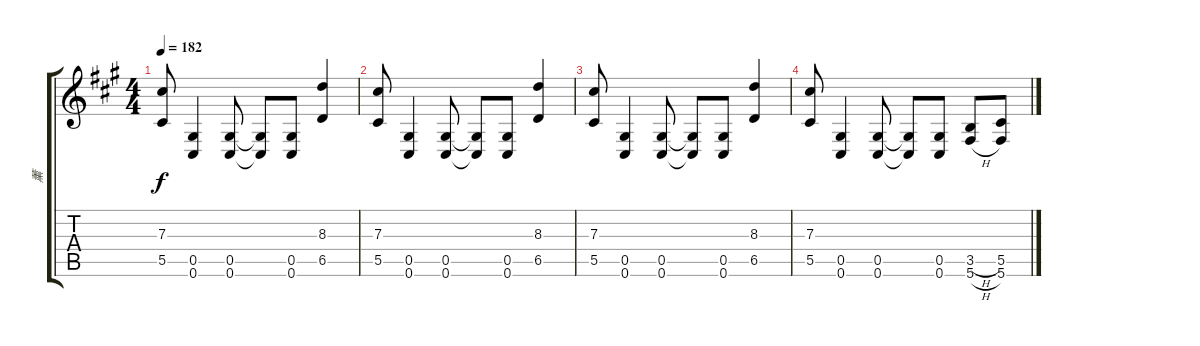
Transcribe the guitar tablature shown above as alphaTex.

\track ("薰" "薰") {instrument overdrivenguitar}
\staff {score tabs}
\tuning (Eb4 Bb3 Gb3 Db3 Ab2 Db2) {hide}
\ts (4 4)
\tempo 182
\clef g2
\ks a
(7.3 5.5).8{dy f} (0.5 0.6).4 (0.5 0.6).8 (0.5{t} 0.6{t}).8 (0.5 0.6).8 (8.3 6.5).4 |
(7.3 5.5).8 (0.5 0.6).4 (0.5 0.6).8 (0.5{t} 0.6{t}).8 (0.5 0.6).8 (8.3 6.5).4 |
(7.3 5.5).8 (0.5 0.6).4 (0.5 0.6).8 (0.5{t} 0.6{t}).8 (0.5 0.6).8 (8.3 6.5).4 |
(7.3 5.5).8 (0.5 0.6).4 (0.5 0.6).8 (0.5{t} 0.6{t}).8 (0.5 0.6).8 (3.5{h} 5.6{h}).8 (5.5 5.6).8
